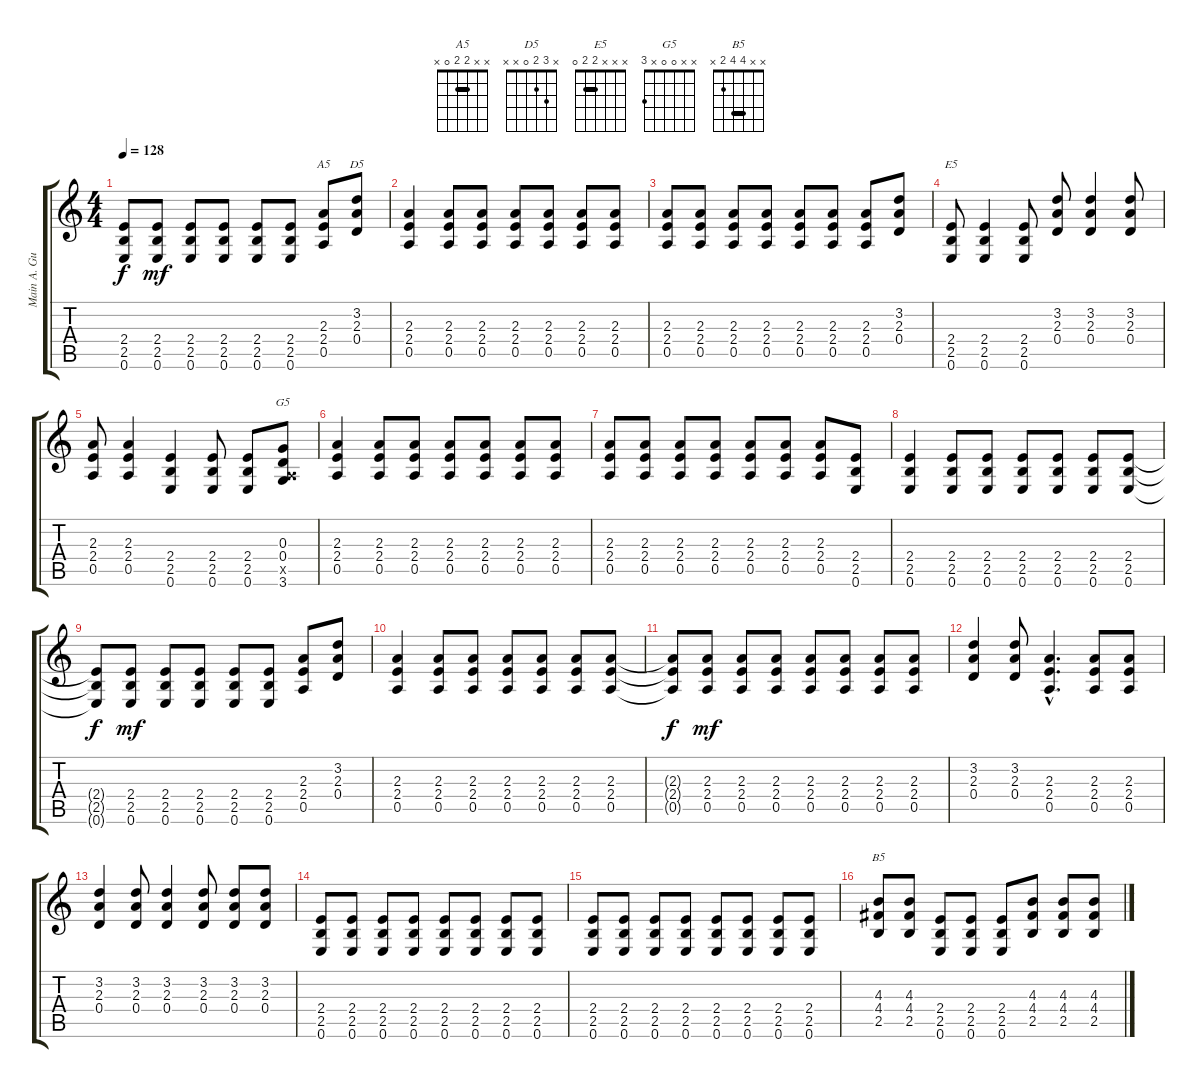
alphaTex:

\track ("Main A. Guitar" "Main A. Gu") {instrument acousticguitarsteel}
\staff {score tabs}
\tuning (E4 B3 G3 D3 A2 E2) {hide}
\chord ("A5" x x 2 2 0 x) {barre 2}
\chord ("D5" x 3 2 0 x x)
\chord ("E5" x x x 2 2 0) {barre 2}
\chord ("G5" x x 0 0 x 3)
\chord ("B5" x x 4 4 2 x) {barre 4}
\ts (4 4)
\tempo 128
\clef g2
\ks c
(2.4{t} 2.5{t} 0.6{t}).8{dy f} (2.4 2.5 0.6).8{dy mf} (2.4 2.5 0.6).8 (2.4 2.5 0.6).8 (2.4 2.5 0.6).8 (2.4 2.5 0.6).8 (2.3 2.4 0.5).8{ch "A5"} (3.2 2.3 0.4).8{ch "D5"} |
(2.3 2.4 0.5).4 (2.3 2.4 0.5).8 (2.3 2.4 0.5).8 (2.3 2.4 0.5).8 (2.3 2.4 0.5).8 (2.3 2.4 0.5).8 (2.3 2.4 0.5).8 |
(2.3 2.4 0.5).8 (2.3 2.4 0.5).8 (2.3 2.4 0.5).8 (2.3 2.4 0.5).8 (2.3 2.4 0.5).8 (2.3 2.4 0.5).8 (2.3 2.4 0.5).8 (3.2 2.3 0.4).8 |
(2.4 2.5 0.6).8{ch "E5"} (2.4 2.5 0.6).4 (2.4 2.5 0.6).8 (3.2 2.3 0.4).8 (3.2 2.3 0.4).4 (3.2 2.3 0.4).8 |
(2.3 2.4 0.5).8 (2.3 2.4 0.5).4 (2.4 2.5 0.6).4 (2.4 2.5 0.6).8 (2.4 2.5 0.6).8 (0.3 0.4 0.5{x} 3.6).8{ch "G5"} |
(2.3 2.4 0.5).4 (2.3 2.4 0.5).8 (2.3 2.4 0.5).8 (2.3 2.4 0.5).8 (2.3 2.4 0.5).8 (2.3 2.4 0.5).8 (2.3 2.4 0.5).8 |
(2.3 2.4 0.5).8{volume 11} (2.3 2.4 0.5).8 (2.3 2.4 0.5).8 (2.3 2.4 0.5).8 (2.3 2.4 0.5).8 (2.3 2.4 0.5).8 (2.3 2.4 0.5).8 (2.4 2.5 0.6).8 |
(2.4 2.5 0.6).4 (2.4 2.5 0.6).8 (2.4 2.5 0.6).8 (2.4 2.5 0.6).8 (2.4 2.5 0.6).8 (2.4 2.5 0.6).8 (2.4 2.5 0.6).8 |
(2.4{t} 2.5{t} 0.6{t}).8{dy f} (2.4 2.5 0.6).8{dy mf} (2.4 2.5 0.6).8 (2.4 2.5 0.6).8 (2.4 2.5 0.6).8 (2.4 2.5 0.6).8 (2.3 2.4 0.5).8 (3.2 2.3 0.4).8 |
(2.3 2.4 0.5).4 (2.3 2.4 0.5).8 (2.3 2.4 0.5).8 (2.3 2.4 0.5).8 (2.3 2.4 0.5).8 (2.3 2.4 0.5).8 (2.3 2.4 0.5).8 |
(2.3{t} 2.4{t} 0.5{t}).8{dy f} (2.3 2.4 0.5).8{dy mf} (2.3 2.4 0.5).8 (2.3 2.4 0.5).8 (2.3 2.4 0.5).8 (2.3 2.4 0.5).8 (2.3 2.4 0.5).8 (2.3 2.4 0.5).8 |
(3.2 2.3 0.4).4 (3.2 2.3 0.4).8 (2.3{hac} 2.4{hac} 0.5{hac}).4{d} (2.3 2.4 0.5).8 (2.3 2.4 0.5).8 |
(3.2 2.3 0.4).4 (3.2 2.3 0.4).8 (3.2 2.3 0.4).4 (3.2 2.3 0.4).8 (3.2 2.3 0.4).8 (3.2 2.3 0.4).8 |
(2.4 2.5 0.6).8 (2.4 2.5 0.6).8 (2.4 2.5 0.6).8 (2.4 2.5 0.6).8 (2.4 2.5 0.6).8 (2.4 2.5 0.6).8 (2.4 2.5 0.6).8 (2.4 2.5 0.6).8 |
(2.4 2.5 0.6).8 (2.4 2.5 0.6).8 (2.4 2.5 0.6).8 (2.4 2.5 0.6).8 (2.4 2.5 0.6).8 (2.4 2.5 0.6).8 (2.4 2.5 0.6).8 (2.4 2.5 0.6).8 |
(4.3 4.4 2.5).8{ch "B5"} (4.3 4.4 2.5).8 (2.4 2.5 0.6).8 (2.4 2.5 0.6).8 (2.4 2.5 0.6).8 (4.3 4.4 2.5).8 (4.3 4.4 2.5).8 (4.3 4.4 2.5).8
